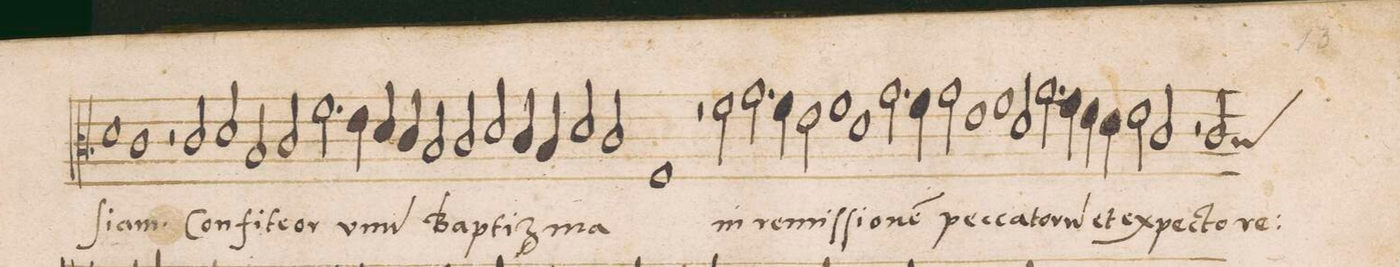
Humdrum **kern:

**kern	**text
*I"TENOR	*
*clefC3	*
*k[b-]	*
*met(C|)	*
*M2/1	*
1d\	-ſi-
1c\	-am.
=161-	=161-
2r	.
2c/	Con-
2d/	-fi-
2B-/	-te-
=162-	=162-
2c/	-or
2.f\	v-
4e\	.
4d/	-nu(m)
4c/	.
=163-	=163-
2B-/	Bap-
2c/	.
2d/	-tiſ-
4c/	.
4B-/	.
=164-	=164-
2d/	.
2c/	.
1F/	-ma
=165-	=165-
2r	.
2f\	in
2.g\	re-
4f\	.
=166-	=166-
2e\	-miſ-
1f\	-ſi-
1d\	-o-
=167-	=167-
2.g\	-ne(m)
4f\	.
2g\	pec-
=168-	=168-
1e\	-ca-
1f\	-to-
=169-	=169-
2d/	-ru(m)
2.g\	et
4f\	ex-
4e\	.
4d\	.
=170-	=170-
2e\	-pec-
2c/	-to
2r	.
*custos:B	*
2c/	re-
=171-	=171-
*-	*-
